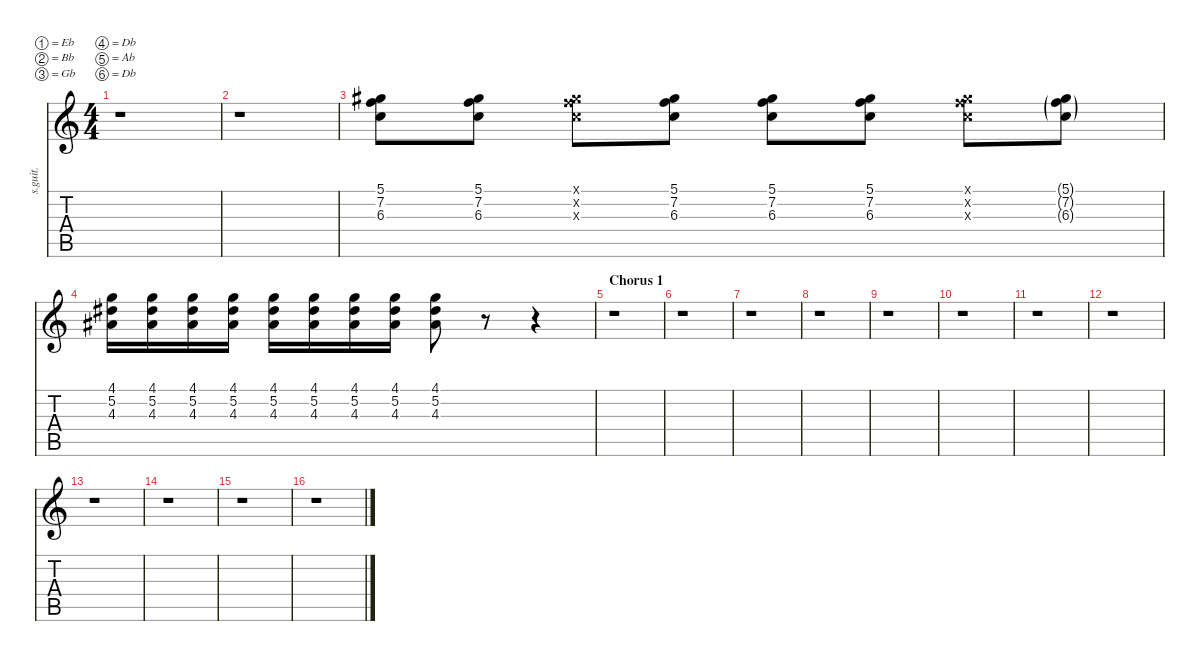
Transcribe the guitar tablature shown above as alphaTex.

\defaultSystemsLayout 4
\hideDynamics
\bracketExtendMode nobrackets
\track ("Fill Guitar" "s.guit.") {instrument acousticguitarsteel}
\staff {score tabs}
\tuning (Eb4 Bb3 Gb3 Db3 Ab2 Db2)
\ts (4 4)
\tempo (173 hide)
\clef g2
\ks c
r.1{dy f} |
r.1 |
(5.1{acc #} 7.2 6.3).8{lyrics (0 "") lyrics (1 "") lyrics (2 "") lyrics (3 "") lyrics (4 "")} (5.1{acc #} 7.2 6.3).8{lyrics (0 "") lyrics (1 "") lyrics (2 "") lyrics (3 "") lyrics (4 "")} (5.1{x acc #} 7.2{x} 6.3{x}).8{lyrics (0 "") lyrics (1 "") lyrics (2 "") lyrics (3 "") lyrics (4 "")} (5.1{acc #} 7.2 6.3).8{lyrics (0 "") lyrics (1 "") lyrics (2 "") lyrics (3 "") lyrics (4 "")} (5.1{acc #} 7.2 6.3).8{lyrics (0 "") lyrics (1 "") lyrics (2 "") lyrics (3 "") lyrics (4 "")} (5.1{acc #} 7.2 6.3).8{lyrics (0 "") lyrics (1 "") lyrics (2 "") lyrics (3 "") lyrics (4 "")} (5.1{x acc #} 7.2{x} 6.3{x}).8{lyrics (0 "") lyrics (1 "") lyrics (2 "") lyrics (3 "") lyrics (4 "")} (5.1{g acc #} 7.2{g} 6.3{g}).8{lyrics (0 "") lyrics (1 "") lyrics (2 "") lyrics (3 "") lyrics (4 "") dy mp} |
(4.1 5.2{acc #} 4.3{acc #}).16{lyrics (0 "") lyrics (1 "") lyrics (2 "") lyrics (3 "") lyrics (4 "") dy f} (4.1 5.2{acc #} 4.3{acc #}).16{lyrics (0 "") lyrics (1 "") lyrics (2 "") lyrics (3 "") lyrics (4 "")} (4.1 5.2{acc #} 4.3{acc #}).16{lyrics (0 "") lyrics (1 "") lyrics (2 "") lyrics (3 "") lyrics (4 "")} (4.1 5.2{acc #} 4.3{acc #}).16{lyrics (0 "") lyrics (1 "") lyrics (2 "") lyrics (3 "") lyrics (4 "")} (4.1 5.2{acc #} 4.3{acc #}).16{lyrics (0 "") lyrics (1 "") lyrics (2 "") lyrics (3 "") lyrics (4 "")} (4.1 5.2{acc #} 4.3{acc #}).16{lyrics (0 "") lyrics (1 "") lyrics (2 "") lyrics (3 "") lyrics (4 "")} (4.1 5.2{acc #} 4.3{acc #}).16{lyrics (0 "") lyrics (1 "") lyrics (2 "") lyrics (3 "") lyrics (4 "")} (4.1 5.2{acc #} 4.3{acc #}).16{lyrics (0 "") lyrics (1 "") lyrics (2 "") lyrics (3 "") lyrics (4 "")} (4.1 5.2{acc #} 4.3{acc #}).8{lyrics (0 "") lyrics (1 "") lyrics (2 "") lyrics (3 "") lyrics (4 "")} r.8 r.4 |
\section ("" "Chorus 1")
r.1 |
r.1 |
r.1 |
r.1 |
r.1 |
r.1 |
r.1 |
r.1 |
r.1 |
r.1 |
r.1 |
r.1
